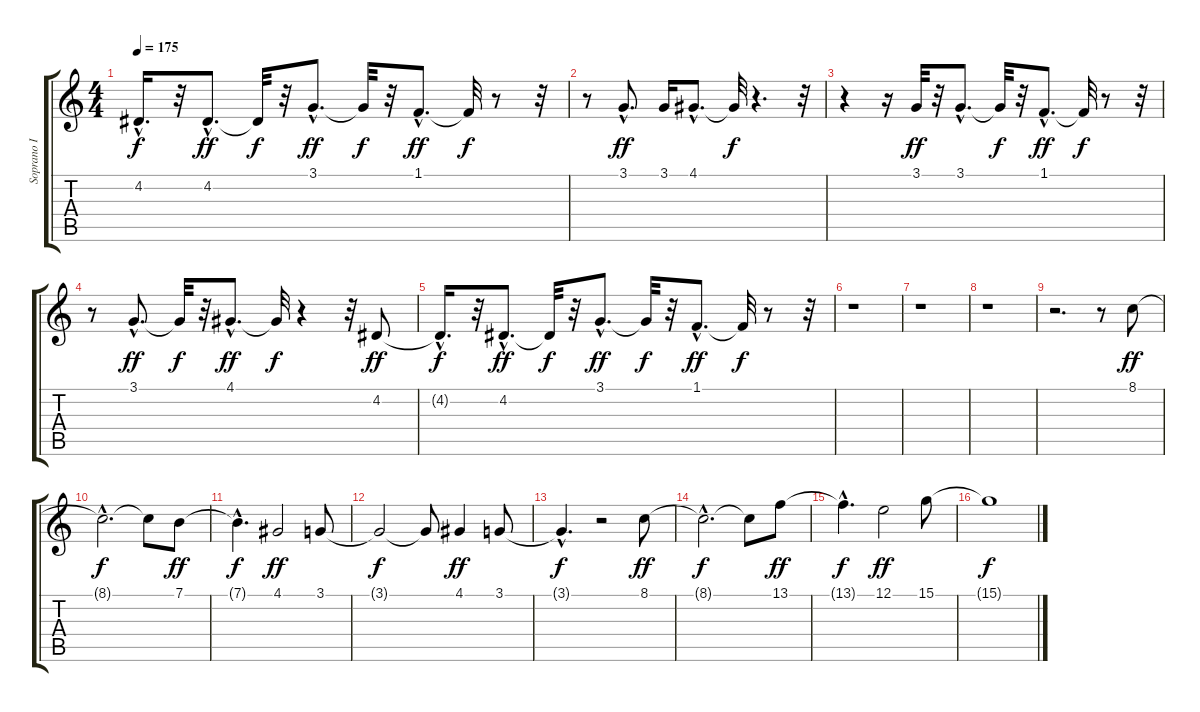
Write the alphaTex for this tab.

\track ("Soprano I" "Soprano I") {instrument lead6voice}
\staff {score tabs}
\tuning (E4 B3 G3 D3 A2 E2) {hide}
\ts (4 4)
\tempo 175
\clef g2
\ks c
4.2{hac t}.16{d dy f} r.32 4.2{hac}.8{d dy ff} 4.2{t}.32{dy f} r.32 3.1{hac}.8{d dy ff} 3.1{t}.32{dy f} r.32 1.1{hac}.8{d dy ff} 1.1{t}.32{dy f} r.8 r.32 |
r.8 3.1{hac}.8{d dy ff} 3.1.16 4.1{hac}.8{d} 4.1{t}.32{dy f} r.4{d} r.32 |
r.4 r.16 3.1.32{dy ff} r.32 3.1{hac}.8{d} 3.1{t}.32{dy f} r.32 1.1{hac}.8{d dy ff} 1.1{t}.32{dy f} r.8 r.32 |
r.8 3.1{hac}.8{d dy ff} 3.1{t}.32{dy f} r.32 4.1{hac}.8{d dy ff} 4.1{t}.32{dy f} r.4 r.32 4.2.8{dy ff} |
4.2{hac t}.16{d dy f} r.32 4.2{hac}.8{d dy ff} 4.2{t}.32{dy f} r.32 3.1{hac}.8{d dy ff} 3.1{t}.32{dy f} r.32 1.1{hac}.8{d dy ff} 1.1{t}.32{dy f} r.8 r.32 |
r.1 |
r.1 |
r.1 |
r.2{d} r.8 8.1.8{dy ff} |
8.1{hac t}.2{d dy f} 8.1{t}.8 7.1.8{dy ff} |
7.1{hac t}.4{d dy f} 4.1.2{dy ff} 3.1.8 |
3.1{t}.2{dy f} 3.1{t}.8 4.1.4{dy ff} 3.1.8 |
3.1{hac t}.4{d dy f} r.2 8.1.8{dy ff} |
8.1{hac t}.2{d dy f} 8.1{t}.8 13.1.8{dy ff} |
13.1{hac t}.4{d dy f} 12.1.2{dy ff} 15.1.8 |
15.1{t}.1{dy f}
